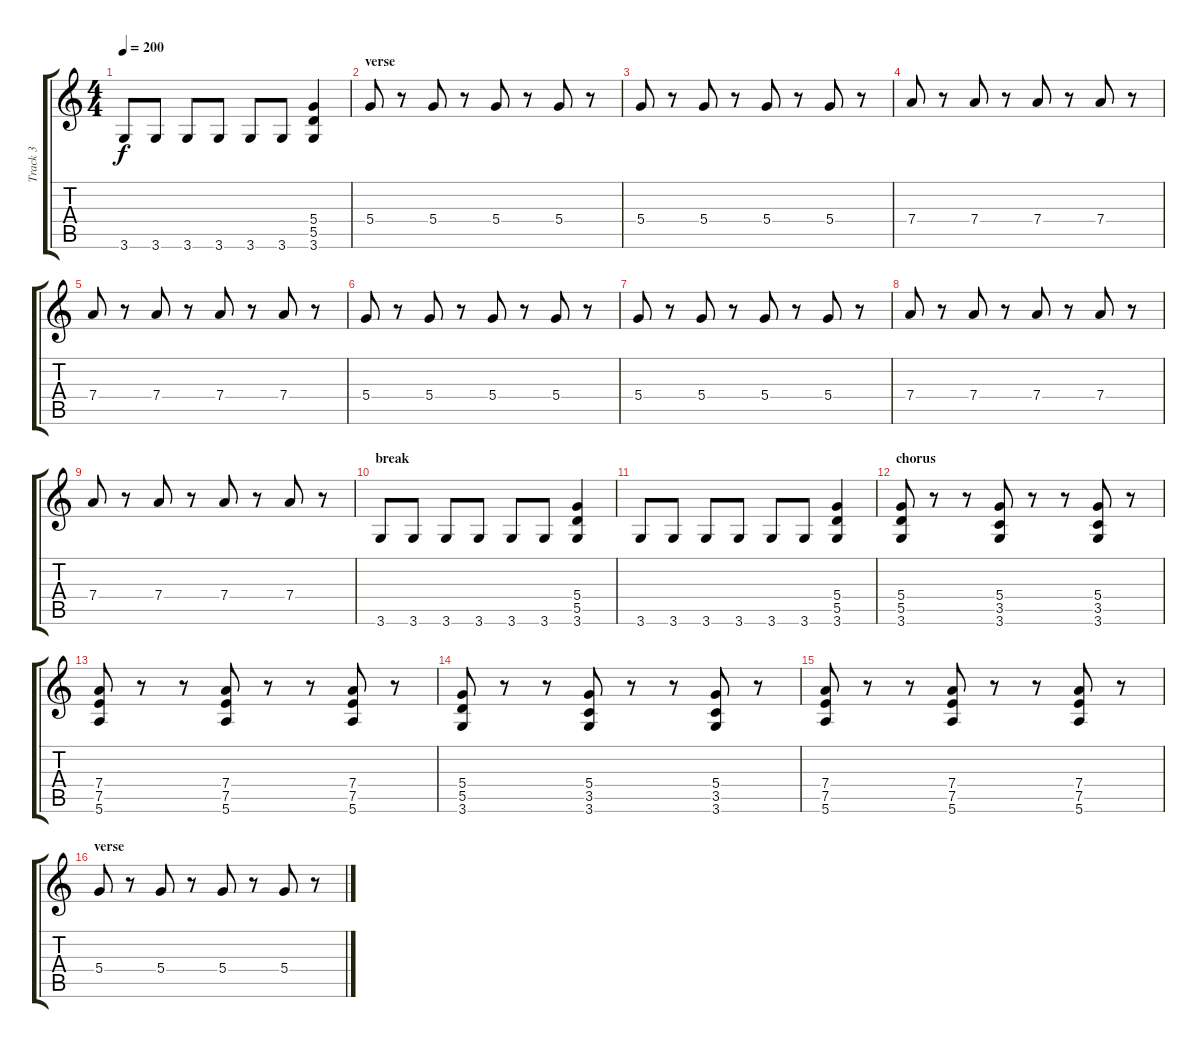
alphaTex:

\track ("Track 3" "Track 3") {instrument overdrivenguitar}
\staff {score tabs}
\tuning (E4 B3 G3 D3 A2 E2) {hide}
\ts (4 4)
\tempo 200
\clef g2
\ks c
3.6.8{dy f} 3.6.8 3.6.8 3.6.8 3.6.8 3.6.8 (5.4 5.5 3.6).4 |
\section ("" "verse")
5.4.8 r.8 5.4.8 r.8 5.4.8 r.8 5.4.8 r.8 |
5.4.8 r.8 5.4.8 r.8 5.4.8 r.8 5.4.8 r.8 |
7.4.8 r.8 7.4.8 r.8 7.4.8 r.8 7.4.8 r.8 |
7.4.8 r.8 7.4.8 r.8 7.4.8 r.8 7.4.8 r.8 |
5.4.8 r.8 5.4.8 r.8 5.4.8 r.8 5.4.8 r.8 |
5.4.8 r.8 5.4.8 r.8 5.4.8 r.8 5.4.8 r.8 |
7.4.8 r.8 7.4.8 r.8 7.4.8 r.8 7.4.8 r.8 |
7.4.8 r.8 7.4.8 r.8 7.4.8 r.8 7.4.8 r.8 |
\section ("" "break")
3.6.8 3.6.8 3.6.8 3.6.8 3.6.8 3.6.8 (5.4 5.5 3.6).4 |
3.6.8 3.6.8 3.6.8 3.6.8 3.6.8 3.6.8 (5.4 5.5 3.6).4 |
\section ("" "chorus")
(5.4 5.5 3.6).8 r.8 r.8 (5.4 3.5 3.6).8 r.8 r.8 (5.4 3.5 3.6).8 r.8 |
(7.4 7.5 5.6).8 r.8 r.8 (7.4 7.5 5.6).8 r.8 r.8 (7.4 7.5 5.6).8 r.8 |
(5.4 5.5 3.6).8 r.8 r.8 (5.4 3.5 3.6).8 r.8 r.8 (5.4 3.5 3.6).8 r.8 |
(7.4 7.5 5.6).8 r.8 r.8 (7.4 7.5 5.6).8 r.8 r.8 (7.4 7.5 5.6).8 r.8 |
\section ("" "verse")
5.4.8 r.8 5.4.8 r.8 5.4.8 r.8 5.4.8 r.8
